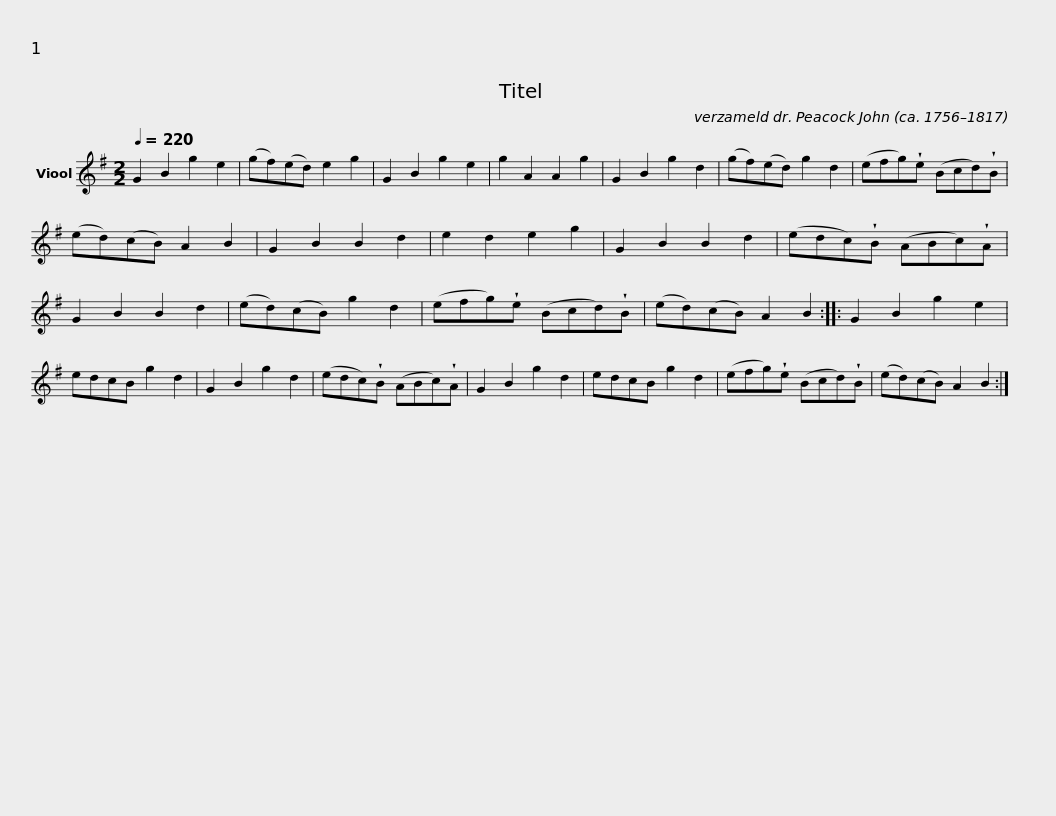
X:1
L:1/8
Q:1/4=220
M:2/2
I:linebreak $
K:G
V:1 treble
V:1
 G2 B2 g2 e2 | (gf)(ed) e2 g2 | G2 B2 g2 e2 | g2 A2 A2 g2 | G2 B2 g2 d2 | %5
 (gf)(ed) g2 d2 | (efg)!wedge!e (Bcd)!wedge!B | (ed)(cB) A2 B2 |$ G2 B2 B2 d2 | e2 d2 e2 g2 | %10
 G2 B2 B2 d2 | (edc)!wedge!B (ABc)!wedge!A | G2 B2 B2 d2 | (ed)(cB) g2 d2 | (efg)!wedge!e (Bcd)!wedge!B | %15
 (ed)(cB) A2 B2 ::$ G2 B2 g2 e2 | edcB g2 d2 | G2 B2 g2 d2 | (edc)!wedge!B (ABc)!wedge!A | %20
 G2 B2 g2 d2 | edcB g2 d2 | (efg)!wedge!e (Bcd)!wedge!B | (ed)(cB) A2 B2 :| %24
